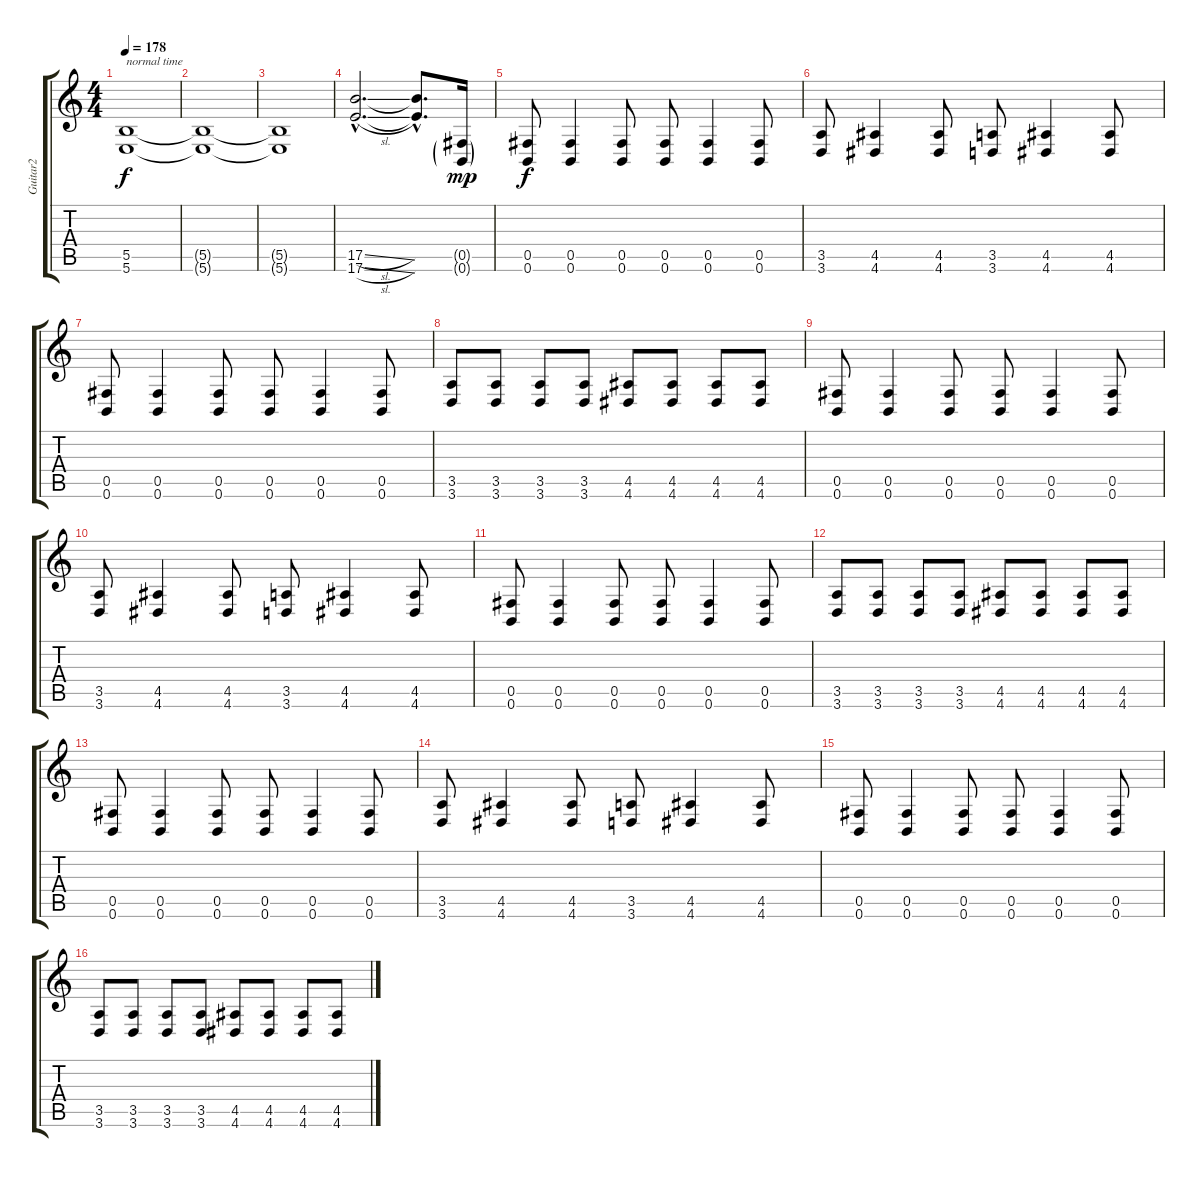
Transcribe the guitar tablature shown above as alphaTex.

\track ("Guitar2" "Guitar2") {instrument distortionguitar}
\staff {score tabs}
\tuning (Db4 Ab3 E3 B2 Gb2 B1) {hide}
\ts (4 4)
\tempo 178
\clef g2
\ks c
(5.5{t} 5.6{t}).1{txt "normal time" dy f} |
(5.5{t} 5.6{t}).1 |
(5.5{t} 5.6{t}).1 |
(17.5{sl hac} 17.6{sl hac}).2{d} (17.5{hac t} 17.6{hac t}).8{d} (0.5{g} 0.6{g}).16{dy mp} |
(0.5 0.6).8{dy f} (0.5 0.6).4 (0.5 0.6).8 (0.5 0.6).8 (0.5 0.6).4 (0.5 0.6).8 |
(3.5 3.6).8 (4.5 4.6).4 (4.5 4.6).8 (3.5 3.6).8 (4.5 4.6).4 (4.5 4.6).8 |
(0.5 0.6).8 (0.5 0.6).4 (0.5 0.6).8 (0.5 0.6).8 (0.5 0.6).4 (0.5 0.6).8 |
(3.5 3.6).8 (3.5 3.6).8 (3.5 3.6).8 (3.5 3.6).8 (4.5 4.6).8 (4.5 4.6).8 (4.5 4.6).8 (4.5 4.6).8 |
(0.5 0.6).8 (0.5 0.6).4 (0.5 0.6).8 (0.5 0.6).8 (0.5 0.6).4 (0.5 0.6).8 |
(3.5 3.6).8 (4.5 4.6).4 (4.5 4.6).8 (3.5 3.6).8 (4.5 4.6).4 (4.5 4.6).8 |
(0.5 0.6).8 (0.5 0.6).4 (0.5 0.6).8 (0.5 0.6).8 (0.5 0.6).4 (0.5 0.6).8 |
(3.5 3.6).8 (3.5 3.6).8 (3.5 3.6).8 (3.5 3.6).8 (4.5 4.6).8 (4.5 4.6).8 (4.5 4.6).8 (4.5 4.6).8 |
(0.5 0.6).8 (0.5 0.6).4 (0.5 0.6).8 (0.5 0.6).8 (0.5 0.6).4 (0.5 0.6).8 |
(3.5 3.6).8 (4.5 4.6).4 (4.5 4.6).8 (3.5 3.6).8 (4.5 4.6).4 (4.5 4.6).8 |
(0.5 0.6).8 (0.5 0.6).4 (0.5 0.6).8 (0.5 0.6).8 (0.5 0.6).4 (0.5 0.6).8 |
(3.5 3.6).8 (3.5 3.6).8 (3.5 3.6).8 (3.5 3.6).8 (4.5 4.6).8 (4.5 4.6).8 (4.5 4.6).8 (4.5 4.6).8
